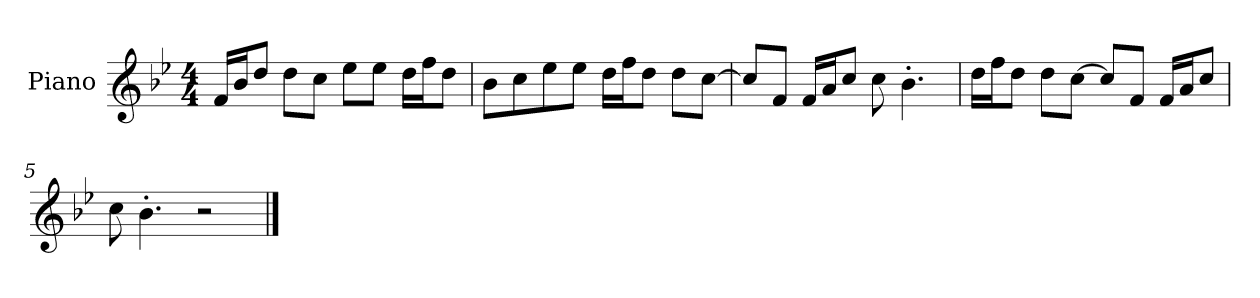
**kern
*part1
*staff1
*I"Piano
*I'P-no
*clefG2
*k[b-e-]
*M4/4
*MM90
=1
16f/LL
16b-/J
8dd/J
8dd\L
8cc\J
8ee-\L
8ee-\J
16dd\LL
16ff\J
8dd\J
=2
8b-\L
8cc\
8ee-\
8ee-\J
16dd\LL
16ff\J
8dd\J
8dd\L
[8cc\J
=3
8cc/L]
8f/J
16f/LL
16a/J
8cc/J
8cc\
4.b-'\
=4
16dd\LL
16ff\J
8dd\J
8dd\L
[8cc\J
8cc/L]
8f/J
16f/LL
16a/J
8cc/J
!!LO:LB:g=z
=5
8cc\
4.b-'\
2r
==
*-
